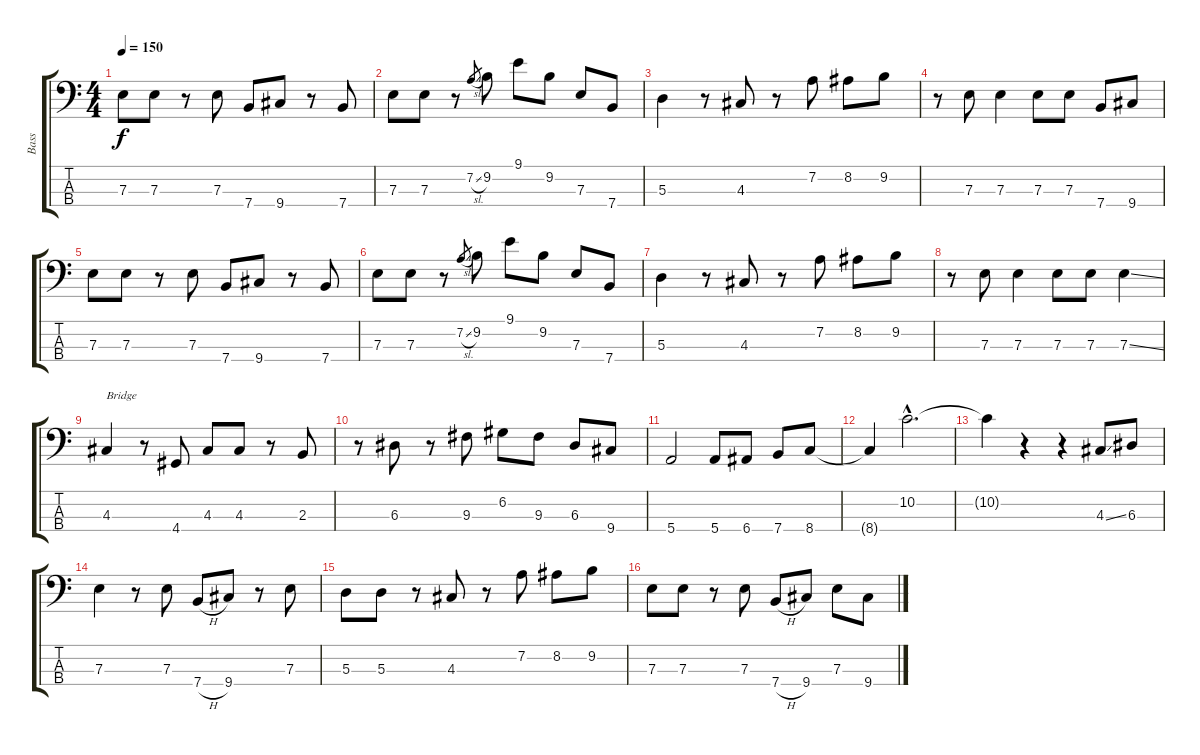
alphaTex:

\track ("Bass" "Bass") {instrument electricbassfinger}
\staff {score tabs}
\tuning (G2 D2 A1 E1) {hide}
\ts (4 4)
\tempo 150
\clef f4
\ks c
7.3.8{dy f} 7.3.8 r.8 7.3.8 7.4.8 9.4.8 r.8 7.4.8 |
7.3.8 7.3.8 r.8 7.2{sl}.8{gr} 9.2.8 9.1.8 9.2.8 7.3.8 7.4.8 |
5.3.4 r.8 4.3.8 r.8 7.2.8 8.2.8 9.2.8 |
r.8 7.3.8 7.3.4 7.3.8 7.3.8 7.4.8 9.4.8 |
7.3.8 7.3.8 r.8 7.3.8 7.4.8 9.4.8 r.8 7.4.8 |
7.3.8 7.3.8 r.8 7.2{sl}.8{gr} 9.2.8 9.1.8 9.2.8 7.3.8 7.4.8 |
5.3.4 r.8 4.3.8 r.8 7.2.8 8.2.8 9.2.8 |
r.8 7.3.8 7.3.4 7.3.8 7.3.8 7.3{ss}.4 |
4.3.4{txt "Bridge"} r.8 4.4.8 4.3.8 4.3.8 r.8 2.3.8 |
r.8 6.3.8 r.8 9.3.8 6.2.8 9.3.8 6.3.8 9.4.8 |
5.4.2 5.4.8 6.4.8 7.4.8 8.4.8 |
8.4{t}.4 10.2{hac}.2{d} |
10.2{t}.4 r.4 r.4 4.3{ss}.8 6.3.8 |
7.3.4 r.8 7.3.8 7.4{h}.8 9.4.8 r.8 7.3.8 |
5.3.8 5.3.8 r.8 4.3.8 r.8 7.2.8 8.2.8 9.2.8 |
7.3.8 7.3.8 r.8 7.3.8 7.4{h}.8 9.4.8 7.3.8 9.4.8
